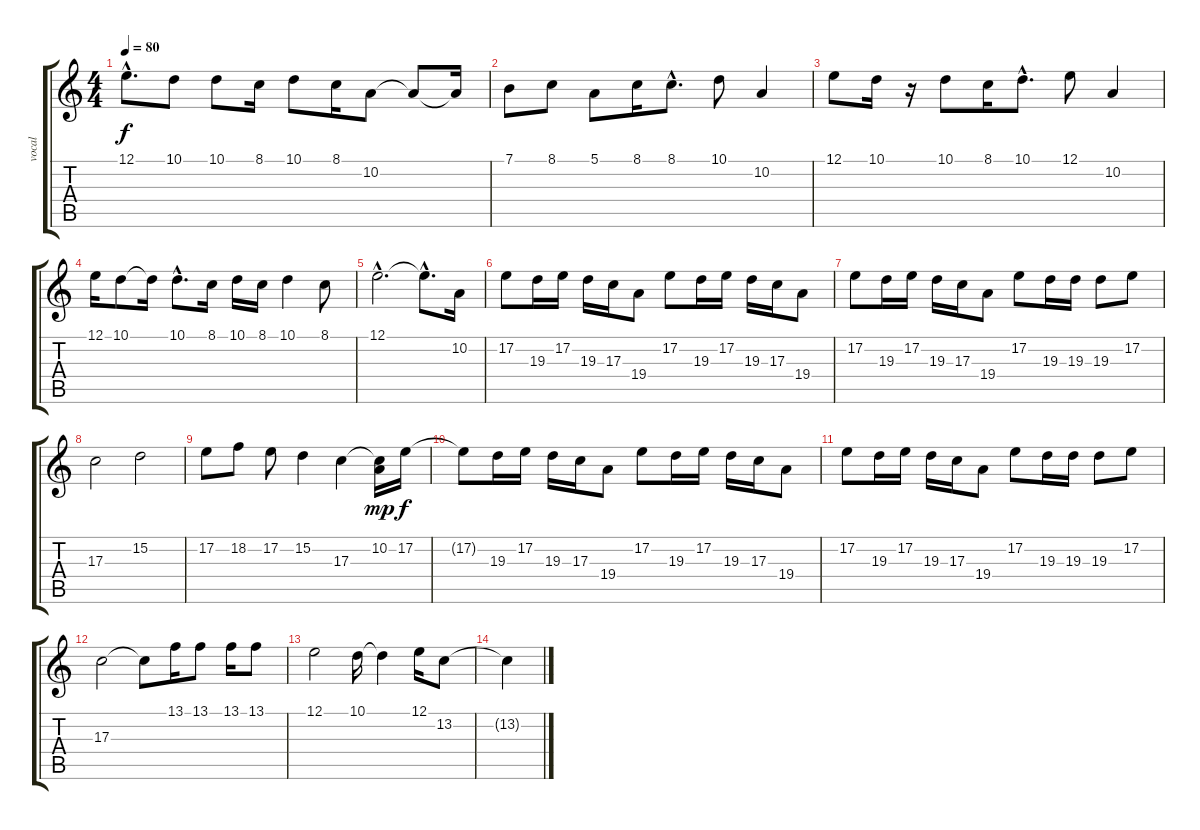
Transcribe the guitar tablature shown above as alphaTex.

\track ("vocal" "vocal") {instrument electricgrandpiano}
\staff {score tabs}
\tuning (E4 B3 G3 D3 A2 E2) {hide}
\ts (4 4)
\tempo 80
\clef g2
\ks c
12.1{hac}.8{d dy f} 10.1.8 10.1.8 8.1.16 10.1.8 8.1.16 10.2.8 10.2{t}.8 10.2{t}.16 |
7.1.8 8.1.8 5.1.8 8.1.16 8.1{hac}.8{d} 10.1.8 10.2.4 |
12.1.8 10.1.16 r.16 10.1.8 8.1.16 10.1{hac}.8{d} 12.1.8 10.2.4 |
12.1.16 10.1.8 10.1{t}.16 10.1{hac}.8{d} 8.1.16 10.1.16 8.1.16 10.1.4 8.1.8 |
12.1{hac}.2{d} 12.1{hac t}.8{d} 10.2.16 |
17.2.8 19.3.16 17.2.16 19.3.16 17.3.16 19.4.8 17.2.8 19.3.16 17.2.16 19.3.16 17.3.16 19.4.8 |
17.2.8 19.3.16 17.2.16 19.3.16 17.3.16 19.4.8 17.2.8 19.3.16 19.3.16 19.3.8 17.2.8 |
17.3.2 15.2.2 |
17.2.8 18.2.8 17.2.8 15.2.4 17.3.4 (10.2 17.3{t}).16{dy mp} 17.2.16{dy f} |
17.2{t}.8 19.3.16 17.2.16 19.3.16 17.3.16 19.4.8 17.2.8 19.3.16 17.2.16 19.3.16 17.3.16 19.4.8 |
17.2.8 19.3.16 17.2.16 19.3.16 17.3.16 19.4.8 17.2.8 19.3.16 19.3.16 19.3.8 17.2.8 |
17.3.2 17.3{t}.8 13.1.16 13.1.8 13.1.16 13.1.8 |
12.1.2 10.1.16 10.1{t}.4 12.1.16 13.2.8 |
13.2{t}.4
